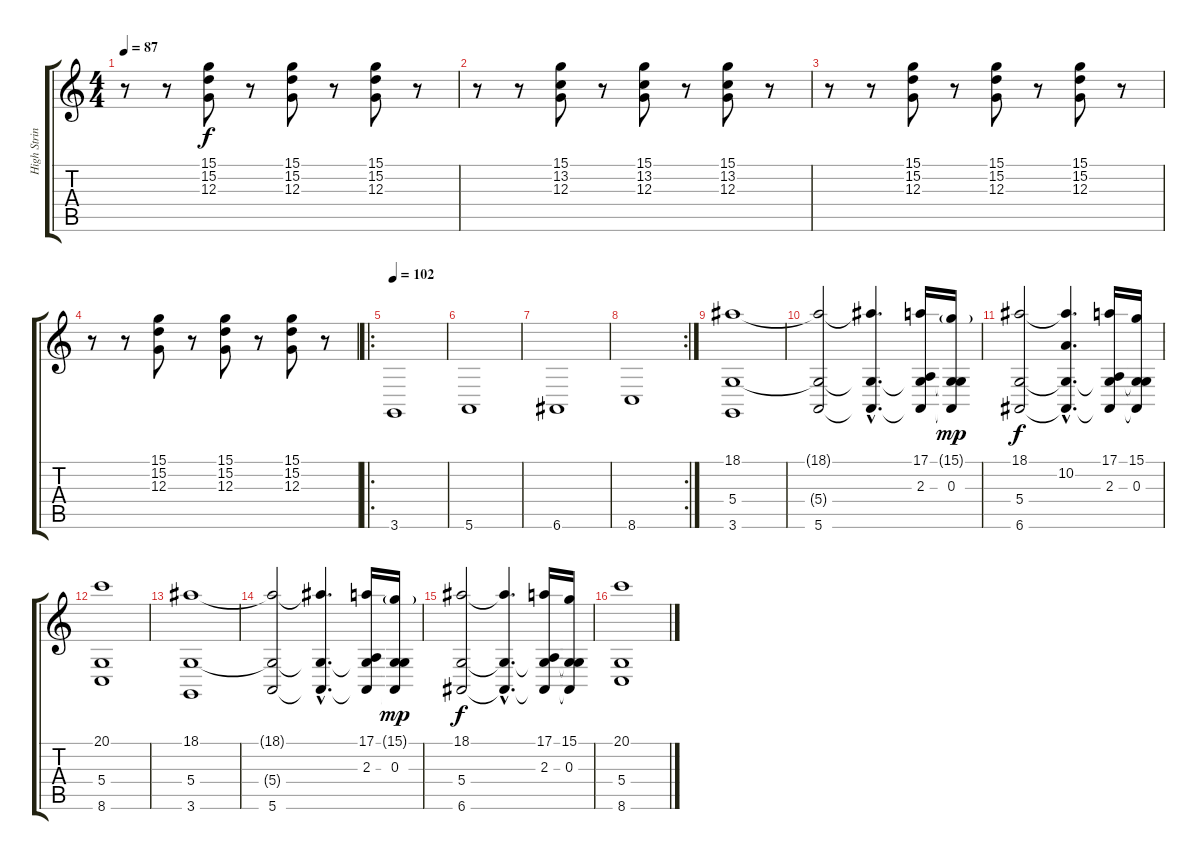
\track ("High Strings" "High Strin") {instrument stringensemble1}
\staff {score tabs}
\tuning (E4 B3 G3 D3 A2 E2) {hide}
\ts (4 4)
\tempo 87
\clef g2
\ks c
r.8{dy f volume 6} r.8 (15.1 15.2 12.3).8 r.8 (15.1 15.2 12.3).8 r.8 (15.1 15.2 12.3).8 r.8 |
r.8 r.8 (15.1 13.2 12.3).8 r.8 (15.1 13.2 12.3).8 r.8 (15.1 13.2 12.3).8 r.8 |
r.8 r.8 (15.1 15.2 12.3).8 r.8 (15.1 15.2 12.3).8 r.8 (15.1 15.2 12.3).8 r.8 |
r.8 r.8 (15.1 15.2 12.3).8 r.8 (15.1 15.2 12.3).8 r.8 (15.1 15.2 12.3).8 r.8 |
\ro
\tempo 102
3.6.1{volume 14} |
5.6.1 |
6.6.1 |
\rc 2
8.6.1 |
(18.1 5.4 3.6).1 |
(18.1{t} 5.4{t} 5.6).2 (18.1{hac t} 5.4{hac t} 5.6{hac t}).4{d} (17.1 2.3 5.4{t} 5.6{t}).16 (15.1{g} 0.3 5.4{t} 5.6{t}).16{dy mp} |
(18.1 5.4 6.6).2{dy f} (18.1{hac t} 10.2{hac} 5.4{hac t} 6.6{hac t}).4{d} (17.1 2.3 5.4{t} 6.6{t}).16 (15.1 0.3 5.4{t} 6.6{t}).16 |
(20.1 5.4 8.6).1 |
(18.1 5.4 3.6).1 |
(18.1{t} 5.4{t} 5.6).2 (18.1{hac t} 5.4{hac t} 5.6{hac t}).4{d} (17.1 2.3 5.4{t} 5.6{t}).16 (15.1{g} 0.3 5.4{t} 5.6{t}).16{dy mp} |
(18.1 5.4 6.6).2{dy f} (18.1{hac t} 5.4{hac t} 6.6{hac t}).4{d} (17.1 2.3 5.4{t} 6.6{t}).16 (15.1 0.3 5.4{t} 6.6{t}).16 |
(20.1 5.4 8.6).1
